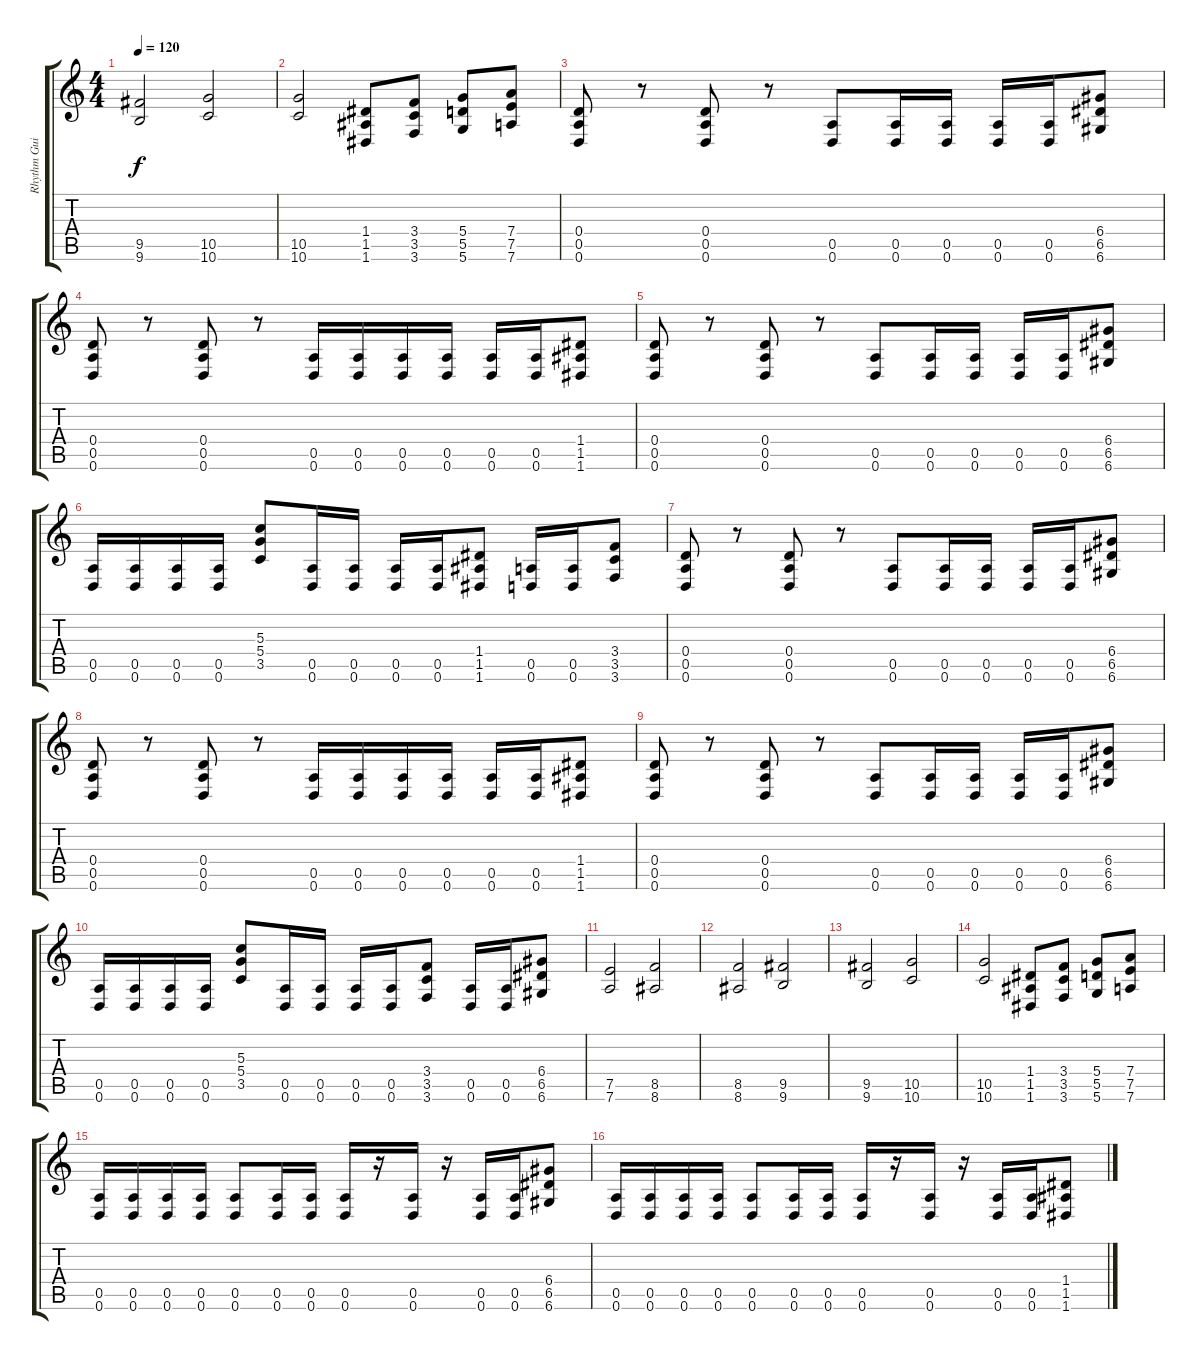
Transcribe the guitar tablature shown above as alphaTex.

\track ("Rhythm Guitar" "Rhythm Gui") {instrument distortionguitar}
\staff {score tabs}
\tuning (E4 B3 G3 D3 A2 D2) {hide}
\ts (4 4)
\tempo 120
\clef g2
\ks c
(9.5 9.6).2{dy f} (10.5 10.6).2 |
(10.5 10.6).2 (1.4 1.5 1.6).8 (3.4 3.5 3.6).8 (5.4 5.5 5.6).8 (7.4 7.5 7.6).8 |
(0.4 0.5 0.6).8 r.8 (0.4 0.5 0.6).8 r.8 (0.5 0.6).8 (0.5 0.6).16 (0.5 0.6).16 (0.5 0.6).16 (0.5 0.6).16 (6.4 6.5 6.6).8 |
(0.4 0.5 0.6).8 r.8 (0.4 0.5 0.6).8 r.8 (0.5 0.6).16 (0.5 0.6).16 (0.5 0.6).16 (0.5 0.6).16 (0.5 0.6).16 (0.5 0.6).16 (1.4 1.5 1.6).8 |
(0.4 0.5 0.6).8 r.8 (0.4 0.5 0.6).8 r.8 (0.5 0.6).8 (0.5 0.6).16 (0.5 0.6).16 (0.5 0.6).16 (0.5 0.6).16 (6.4 6.5 6.6).8 |
(0.5 0.6).16 (0.5 0.6).16 (0.5 0.6).16 (0.5 0.6).16 (5.3 5.4 3.5).8 (0.5 0.6).16 (0.5 0.6).16 (0.5 0.6).16 (0.5 0.6).16 (1.4 1.5 1.6).8 (0.5 0.6).16 (0.5 0.6).16 (3.4 3.5 3.6).8 |
(0.4 0.5 0.6).8 r.8 (0.4 0.5 0.6).8 r.8 (0.5 0.6).8 (0.5 0.6).16 (0.5 0.6).16 (0.5 0.6).16 (0.5 0.6).16 (6.4 6.5 6.6).8 |
(0.4 0.5 0.6).8 r.8 (0.4 0.5 0.6).8 r.8 (0.5 0.6).16 (0.5 0.6).16 (0.5 0.6).16 (0.5 0.6).16 (0.5 0.6).16 (0.5 0.6).16 (1.4 1.5 1.6).8 |
(0.4 0.5 0.6).8 r.8 (0.4 0.5 0.6).8 r.8 (0.5 0.6).8 (0.5 0.6).16 (0.5 0.6).16 (0.5 0.6).16 (0.5 0.6).16 (6.4 6.5 6.6).8 |
(0.5 0.6).16 (0.5 0.6).16 (0.5 0.6).16 (0.5 0.6).16 (5.3 5.4 3.5).8 (0.5 0.6).16 (0.5 0.6).16 (0.5 0.6).16 (0.5 0.6).16 (3.4 3.5 3.6).8 (0.5 0.6).16 (0.5 0.6).16 (6.4 6.5 6.6).8 |
(7.5 7.6).2 (8.5 8.6).2 |
(8.5 8.6).2 (9.5 9.6).2 |
(9.5 9.6).2 (10.5 10.6).2 |
(10.5 10.6).2 (1.4 1.5 1.6).8 (3.4 3.5 3.6).8 (5.4 5.5 5.6).8 (7.4 7.5 7.6).8 |
(0.5 0.6).16 (0.5 0.6).16 (0.5 0.6).16 (0.5 0.6).16 (0.5 0.6).8 (0.5 0.6).16 (0.5 0.6).16 (0.5 0.6).16 r.16 (0.5 0.6).16 r.16 (0.5 0.6).16 (0.5 0.6).16 (6.4 6.5 6.6).8 |
(0.5 0.6).16 (0.5 0.6).16 (0.5 0.6).16 (0.5 0.6).16 (0.5 0.6).8 (0.5 0.6).16 (0.5 0.6).16 (0.5 0.6).16 r.16 (0.5 0.6).16 r.16 (0.5 0.6).16 (0.5 0.6).16 (1.4 1.5 1.6).8
